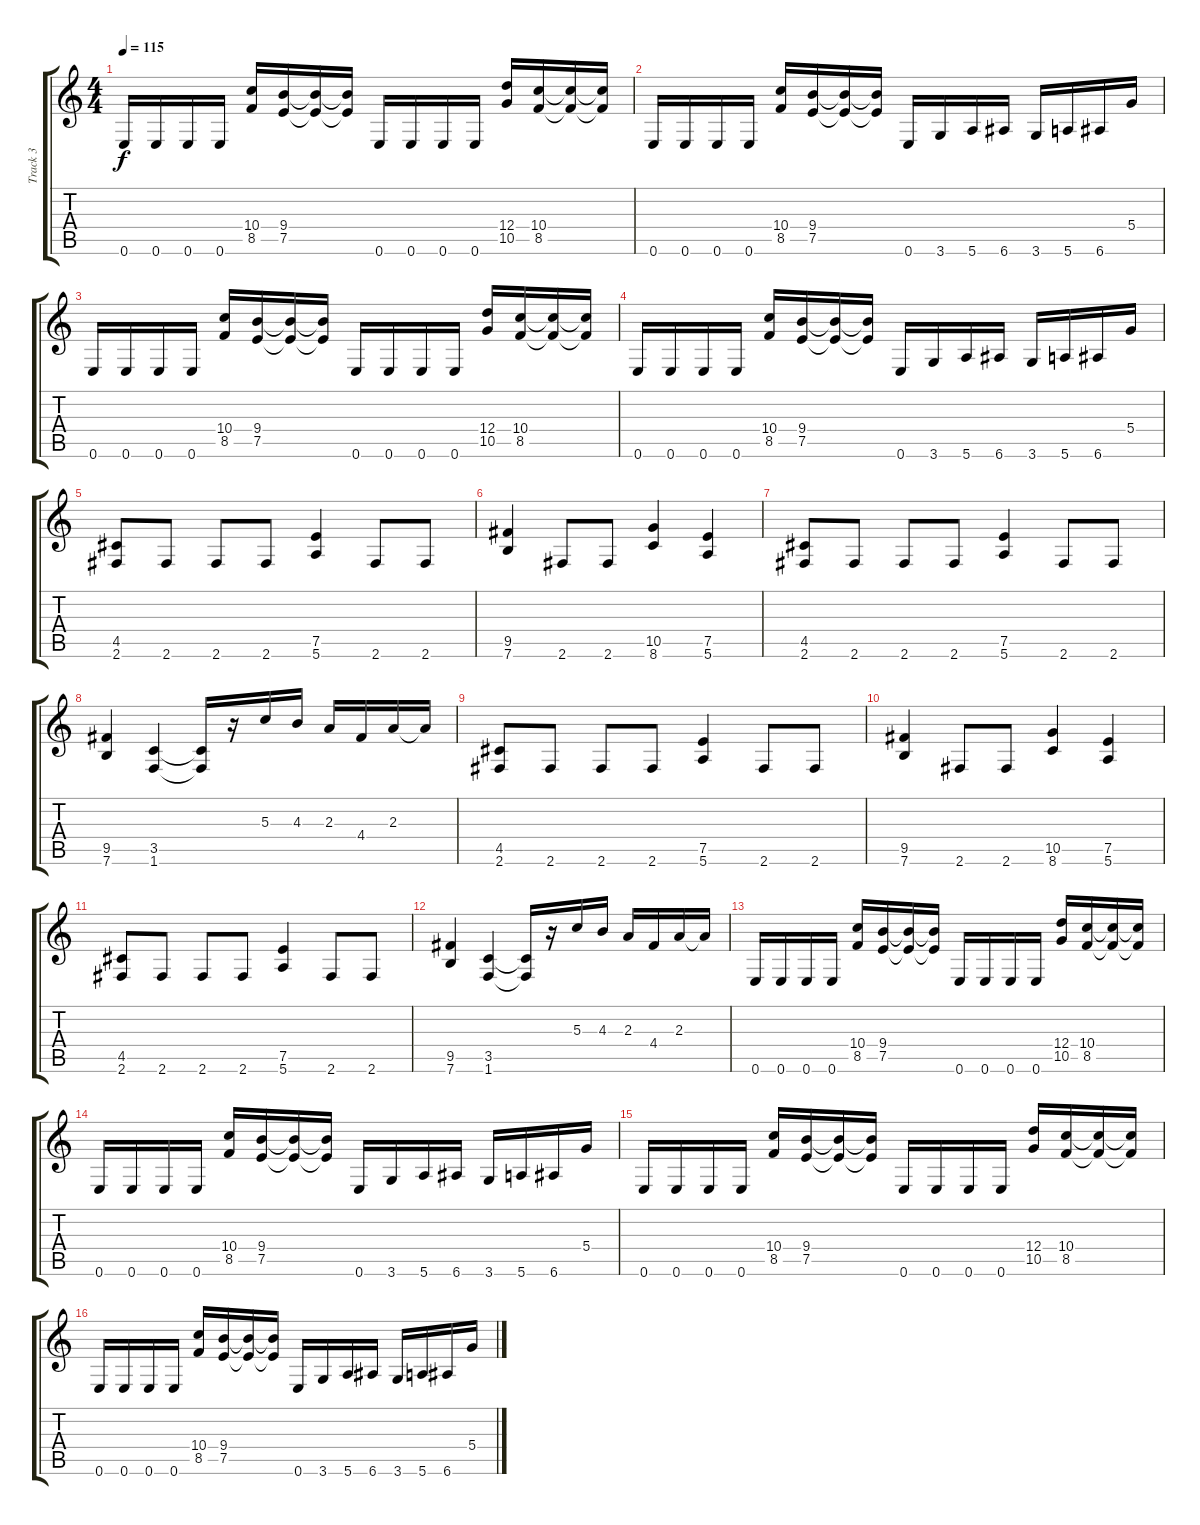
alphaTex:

\track ("Track 3" "Track 3") {instrument overdrivenguitar}
\staff {score tabs}
\tuning (E4 B3 G3 D3 A2 E2) {hide}
\ts (4 4)
\tempo 115
\clef g2
\ks c
0.6.16{dy f} 0.6.16 0.6.16 0.6.16 (10.4 8.5).16 (9.4 7.5).16 (9.4{t} 7.5{t}).16 (9.4{t} 7.5{t}).16 0.6.16 0.6.16 0.6.16 0.6.16 (12.4 10.5).16 (10.4 8.5).16 (10.4{t} 8.5{t}).16 (10.4{t} 8.5{t}).16 |
0.6.16 0.6.16 0.6.16 0.6.16 (10.4 8.5).16 (9.4 7.5).16 (9.4{t} 7.5{t}).16 (9.4{t} 7.5{t}).16 0.6.16 3.6.16 5.6.16 6.6.16 3.6.16 5.6.16 6.6.16 5.4.16 |
0.6.16 0.6.16 0.6.16 0.6.16 (10.4 8.5).16 (9.4 7.5).16 (9.4{t} 7.5{t}).16 (9.4{t} 7.5{t}).16 0.6.16 0.6.16 0.6.16 0.6.16 (12.4 10.5).16 (10.4 8.5).16 (10.4{t} 8.5{t}).16 (10.4{t} 8.5{t}).16 |
0.6.16 0.6.16 0.6.16 0.6.16 (10.4 8.5).16 (9.4 7.5).16 (9.4{t} 7.5{t}).16 (9.4{t} 7.5{t}).16 0.6.16 3.6.16 5.6.16 6.6.16 3.6.16 5.6.16 6.6.16 5.4.16 |
(4.5 2.6).8 2.6.8 2.6.8 2.6.8 (7.5 5.6).4 2.6.8 2.6.8 |
(9.5 7.6).4 2.6.8 2.6.8 (10.5 8.6).4 (7.5 5.6).4 |
(4.5 2.6).8 2.6.8 2.6.8 2.6.8 (7.5 5.6).4 2.6.8 2.6.8 |
(9.5 7.6).4 (3.5 1.6).4 (3.5{t} 1.6{t}).16 r.16 5.3.16 4.3.16 2.3.16 4.4.16 2.3.16 2.3{t}.16 |
(4.5 2.6).8 2.6.8 2.6.8 2.6.8 (7.5 5.6).4 2.6.8 2.6.8 |
(9.5 7.6).4 2.6.8 2.6.8 (10.5 8.6).4 (7.5 5.6).4 |
(4.5 2.6).8 2.6.8 2.6.8 2.6.8 (7.5 5.6).4 2.6.8 2.6.8 |
(9.5 7.6).4 (3.5 1.6).4 (3.5{t} 1.6{t}).16 r.16 5.3.16 4.3.16 2.3.16 4.4.16 2.3.16 2.3{t}.16 |
0.6.16 0.6.16 0.6.16 0.6.16 (10.4 8.5).16 (9.4 7.5).16 (9.4{t} 7.5{t}).16 (9.4{t} 7.5{t}).16 0.6.16 0.6.16 0.6.16 0.6.16 (12.4 10.5).16 (10.4 8.5).16 (10.4{t} 8.5{t}).16 (10.4{t} 8.5{t}).16 |
0.6.16 0.6.16 0.6.16 0.6.16 (10.4 8.5).16 (9.4 7.5).16 (9.4{t} 7.5{t}).16 (9.4{t} 7.5{t}).16 0.6.16 3.6.16 5.6.16 6.6.16 3.6.16 5.6.16 6.6.16 5.4.16 |
0.6.16 0.6.16 0.6.16 0.6.16 (10.4 8.5).16 (9.4 7.5).16 (9.4{t} 7.5{t}).16 (9.4{t} 7.5{t}).16 0.6.16 0.6.16 0.6.16 0.6.16 (12.4 10.5).16 (10.4 8.5).16 (10.4{t} 8.5{t}).16 (10.4{t} 8.5{t}).16 |
0.6.16 0.6.16 0.6.16 0.6.16 (10.4 8.5).16 (9.4 7.5).16 (9.4{t} 7.5{t}).16 (9.4{t} 7.5{t}).16 0.6.16 3.6.16 5.6.16 6.6.16 3.6.16 5.6.16 6.6.16 5.4.16
